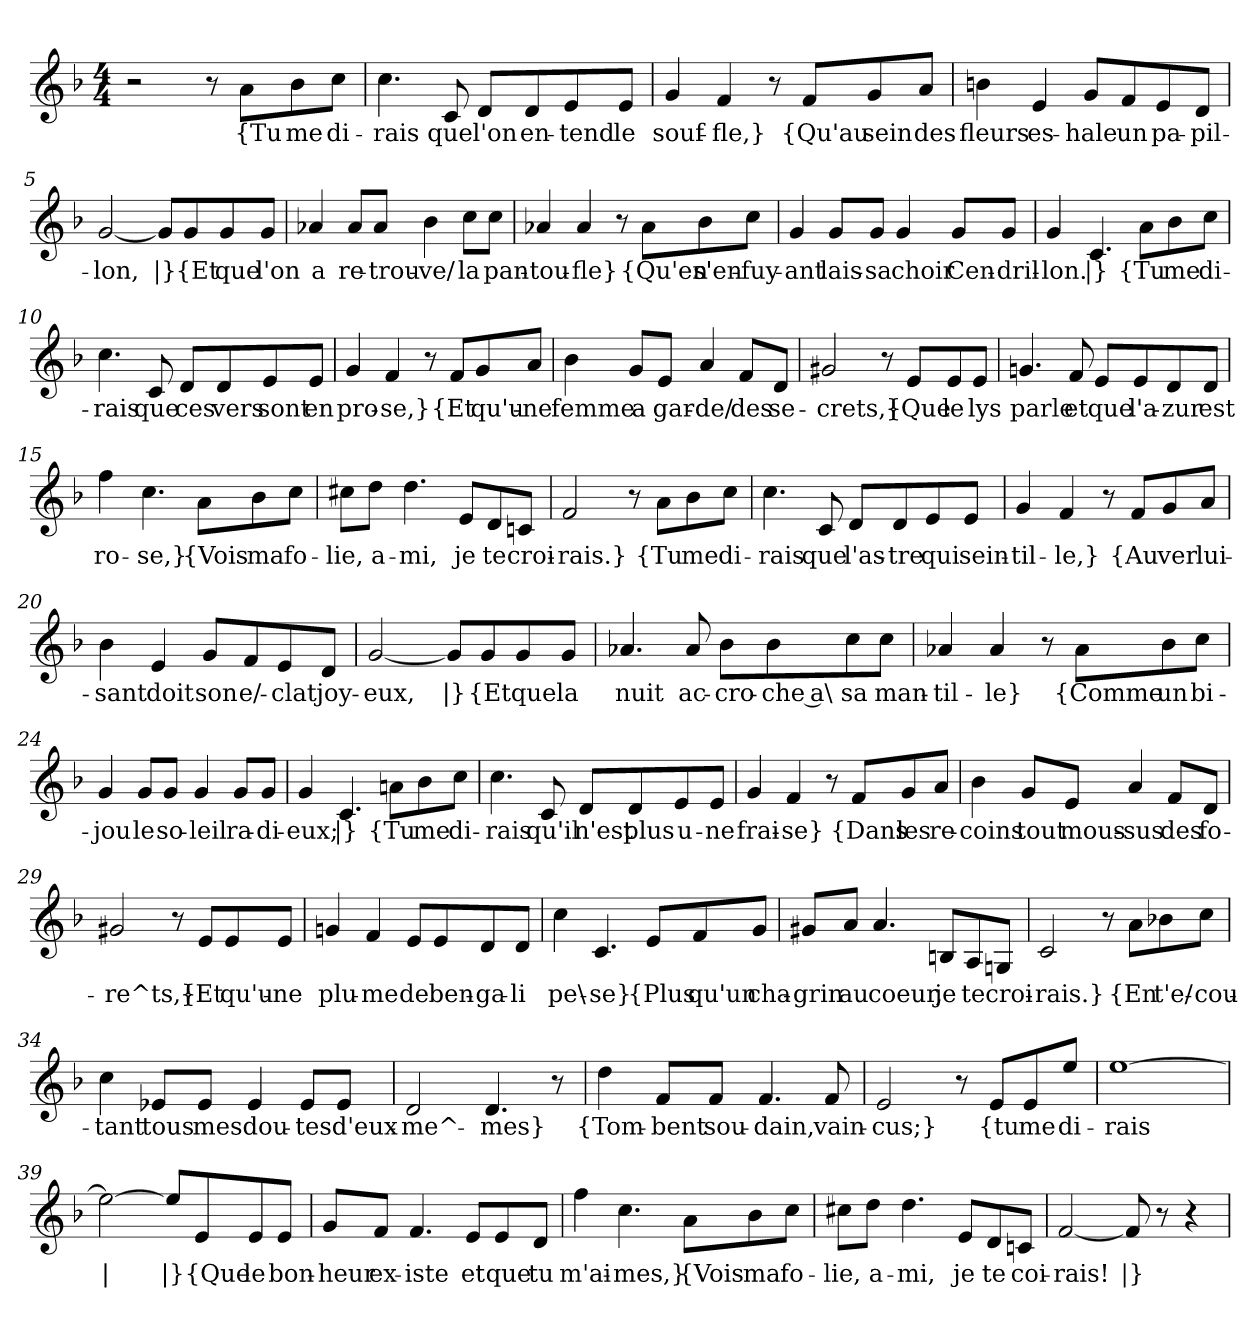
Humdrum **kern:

**kern	**text
*part1	*part1
*staff1	*staff1
*clefG2	*
*k[b-]	*
*M4/4	*
=1	=1
2r	.
8r	.
!	!LO:LY:b
8a\L	{Tu
!	!LO:LY:b
8b-\	me
!	!LO:LY:b
8cc\J	di-
=2	=2
!	!LO:LY:b
4.cc\	-rais
!	!LO:LY:b
8c/	que
!	!LO:LY:b
8d/L	l'on
!	!LO:LY:b
8d/	en-
!	!LO:LY:b
8e/	-tend
!	!LO:LY:b
8e/J	le
=3	=3
!	!LO:LY:b
4g/	souf-
!	!LO:LY:b
4f/	-fle,}
8r	.
!	!LO:LY:b
8f/L	{Qu'au
!	!LO:LY:b
8g/	sein
!	!LO:LY:b
8a/J	des
=4	=4
!	!LO:LY:b
4bn\	fleurs
!	!LO:LY:b
4e/	es-
!	!LO:LY:b
8g/L	-hale
!	!LO:LY:b
8f/	un
!	!LO:LY:b
8e/	pa-
!	!LO:LY:b
8d/J	-pil-
!!LO:LB:g=z
=5	=5
!	!LO:LY:b
[2g/	-lon,
!	!LO:LY:b
8g/L]	|}
!	!LO:LY:b
8g/	{Et
!	!LO:LY:b
8g/	que
!	!LO:LY:b
8g/J	l'on
=6	=6
!	!LO:LY:b
4a-X/	a
!	!LO:LY:b
8a-/L	re-
!	!LO:LY:b
8a-/J	-trou-
!	!LO:LY:b
4b-\	-ve/
!	!LO:LY:b
8cc\L	la
!	!LO:LY:b
8cc\J	pan-
=7	=7
!	!LO:LY:b
4a-X/	-tou-
!	!LO:LY:b
4a-/	-fle}
8r	.
!	!LO:LY:b
8a-\L	{Qu'en
!	!LO:LY:b
8b-\	s'en-
!	!LO:LY:b
8cc\J	-fuy-
!!LO:LB:g=z
=8	=8
!	!LO:LY:b
4g/	-ant
!	!LO:LY:b
8g/L	lais-
!	!LO:LY:b
8g/J	-sa
!	!LO:LY:b
4g/	choir
!	!LO:LY:b
8g/L	Cen-
!	!LO:LY:b
8g/J	-dril-
=9	=9
!	!LO:LY:b
4g/	-lon.
!	!LO:LY:b
4.c/	|}
!	!LO:LY:b
8a\L	{Tu
!	!LO:LY:b
8b-\	me
!	!LO:LY:b
8cc\J	di-
=10	=10
!	!LO:LY:b
4.cc\	-rais
!	!LO:LY:b
8c/	que
!	!LO:LY:b
8d/L	ces
!	!LO:LY:b
8d/	vers
!	!LO:LY:b
8e/	sont
!	!LO:LY:b
8e/J	en
=11	=11
!	!LO:LY:b
4g/	pro-
!	!LO:LY:b
4f/	-se,}
8r	.
!	!LO:LY:b
8f/L	{Et
!	!LO:LY:b
8g/	qu'u-
!	!LO:LY:b
8a/J	-ne
!!LO:LB:g=z
=12	=12
!	!LO:LY:b
4b-\	femme
!	!LO:LY:b
8g/L	a
!	!LO:LY:b
8e/J	gar-
!	!LO:LY:b
4a/	-de/
!	!LO:LY:b
8f/L	des
!	!LO:LY:b
8d/J	se-
=13	=13
!	!LO:LY:b
2g#X/	-crets,}
8r	.
!	!LO:LY:b
8e/L	{Que
!	!LO:LY:b
8e/	le
!	!LO:LY:b
8e/J	lys
=14	=14
!	!LO:LY:b
4.gn/	parle
!	!LO:LY:b
8f/	et
!	!LO:LY:b
8e/L	que
!	!LO:LY:b
8e/	l'a-
!	!LO:LY:b
8d/	-zur
!	!LO:LY:b
8d/J	est
=15	=15
!	!LO:LY:b
4ff\	ro-
!	!LO:LY:b
4.cc\	-se,}
!	!LO:LY:b
8a\L	{Vois
!	!LO:LY:b
8b-\	ma
!	!LO:LY:b
8cc\J	fo-
!!LO:LB:g=z
=16	=16
!	!LO:LY:b
8cc#X\L	-lie,
!	!LO:LY:b
8dd\J	a-
!	!LO:LY:b
4.dd\	-mi,
!	!LO:LY:b
8e/L	je
!	!LO:LY:b
8d/	te
!	!LO:LY:b
8cn/J	croi-
=17	=17
!	!LO:LY:b
2f/	-rais.}
8r	.
!	!LO:LY:b
8a\L	{Tu
!	!LO:LY:b
8b-\	me
!	!LO:LY:b
8cc\J	di-
=18	=18
!	!LO:LY:b
4.cc\	-rais
!	!LO:LY:b
8c/	que
!	!LO:LY:b
8d/L	l'as-
!	!LO:LY:b
8d/	-tre
!	!LO:LY:b
8e/	qui
!	!LO:LY:b
8e/J	sein-
=19	=19
!	!LO:LY:b
4g/	-til-
!	!LO:LY:b
4f/	-le,}
8r	.
!	!LO:LY:b
8f/L	{Au
!	!LO:LY:b
8g/	ver
!	!LO:LY:b
8a/J	lui-
!!LO:LB:g=z
=20	=20
!	!LO:LY:b
4b-\	-sant
!	!LO:LY:b
4e/	doit
!	!LO:LY:b
8g/L	son
!	!LO:LY:b
8f/	e/-
!	!LO:LY:b
8e/	-clat
!	!LO:LY:b
8d/J	joy-
=21	=21
!	!LO:LY:b
[2g/	-eux,
!	!LO:LY:b
8g/L]	|}
!	!LO:LY:b
8g/	{Et
!	!LO:LY:b
8g/	que
!	!LO:LY:b
8g/J	la
=22	=22
!	!LO:LY:b
4.a-X/	nuit
!	!LO:LY:b
8a-/	ac-
!	!LO:LY:b
8b-\L	-cro-
!	!LO:LY:b
8b-\	-che a\
!	!LO:LY:b
8cc\	sa
!	!LO:LY:b
8cc\J	man-
=23	=23
!	!LO:LY:b
4a-X/	-til-
!	!LO:LY:b
4a-/	-le}
8r	.
!	!LO:LY:b
8a-\L	{Comme
!	!LO:LY:b
8b-\	un
!	!LO:LY:b
8cc\J	bi-
!!LO:LB:g=z
=24	=24
!	!LO:LY:b
4g/	-jou
!	!LO:LY:b
8g/L	le
!	!LO:LY:b
8g/J	so-
!	!LO:LY:b
4g/	-leil
!	!LO:LY:b
8g/L	ra-
!	!LO:LY:b
8g/J	-di-
=25	=25
!	!LO:LY:b
4g/	-eux;
!	!LO:LY:b
4.c/	|}
!	!LO:LY:b
8an\L	{Tu
!	!LO:LY:b
8b-\	me
!	!LO:LY:b
8cc\J	di-
=26	=26
!	!LO:LY:b
4.cc\	-rais
!	!LO:LY:b
8c/	qu'il
!	!LO:LY:b
8d/L	n'est
!	!LO:LY:b
8d/	plus
!	!LO:LY:b
8e/	u-
!	!LO:LY:b
8e/J	-ne
=27	=27
!	!LO:LY:b
4g/	frai-
!	!LO:LY:b
4f/	-se}
8r	.
!	!LO:LY:b
8f/L	{Dans
!	!LO:LY:b
8g/	les
!	!LO:LY:b
8a/J	re-
!!LO:LB:g=z
=28	=28
!	!LO:LY:b
4b-\	-coins
!	!LO:LY:b
8g/L	tout
!	!LO:LY:b
8e/J	mous-
!	!LO:LY:b
4a/	-sus
!	!LO:LY:b
8f/L	des
!	!LO:LY:b
8d/J	fo-
=29	=29
!	!LO:LY:b
2g#X/	-re^ts,}
8r	.
!	!LO:LY:b
8e/L	{Et
!	!LO:LY:b
8e/	qu'u-
!	!LO:LY:b
8e/J	-ne
=30	=30
!	!LO:LY:b
4gn/	plu-
!	!LO:LY:b
4f/	-me
!	!LO:LY:b
8e/L	de
!	!LO:LY:b
8e/	ben-
!	!LO:LY:b
8d/	-ga-
!	!LO:LY:b
8d/J	-li
=31	=31
!	!LO:LY:b
4cc\	pe\-
!	!LO:LY:b
4.c/	-se}
!	!LO:LY:b
8e/L	{Plus
!	!LO:LY:b
8f/	qu'un
!	!LO:LY:b
8g/J	cha-
!!LO:LB:g=z
=32	=32
!	!LO:LY:b
8g#X/L	-grin
!	!LO:LY:b
8a/J	au
!	!LO:LY:b
4.a/	coeur,
!	!LO:LY:b
8Bn/L	je
!	!LO:LY:b
8A/	te
!	!LO:LY:b
8Gn/J	croi-
=33	=33
!	!LO:LY:b
2c/	-rais.}
8r	.
!	!LO:LY:b
8a\L	{En
!	!LO:LY:b
8b-X\	t'e/-
!	!LO:LY:b
8cc\J	-cou-
=34	=34
!	!LO:LY:b
4cc\	-tant
!	!LO:LY:b
8e-X/L	tous
!	!LO:LY:b
8e-/J	mes
!	!LO:LY:b
4e-/	dou-
!	!LO:LY:b
8e-/L	-tes
!	!LO:LY:b
8e-/J	d'eux-
=35	=35
!	!LO:LY:b
2d/	-me^-
!	!LO:LY:b
4.d/	-mes}
8r	.
!!LO:LB:g=z
=36	=36
!	!LO:LY:b
4dd\	{Tom-
!	!LO:LY:b
8f/L	-bent
!	!LO:LY:b
8f/J	sou-
!	!LO:LY:b
4.f/	-dain,
!	!LO:LY:b
8f/	vain-
=37	=37
!	!LO:LY:b
2e/	-cus;}
8r	.
!	!LO:LY:b
8e/L	{tu
!	!LO:LY:b
8e/	me
!	!LO:LY:b
8ee/J	di-
=38	=38
!	!LO:LY:b
[1ee	-rais
=39	=39
!	!LO:LY:b
2ee\_	|
!	!LO:LY:b
8ee/L]	|}
!	!LO:LY:b
8e/	{Que
!	!LO:LY:b
8e/	le
!	!LO:LY:b
8e/J	bon-
=40	=40
!	!LO:LY:b
8g/L	-heur
!	!LO:LY:b
8f/J	ex-
!	!LO:LY:b
4.f/	-iste
!	!LO:LY:b
8e/L	et
!	!LO:LY:b
8e/	que
!	!LO:LY:b
8d/J	tu
!!LO:PB:g=z
=41	=41
!	!LO:LY:b
4ff\	m'ai-
!	!LO:LY:b
4.cc\	-mes,}
!	!LO:LY:b
8a\L	{Vois
!	!LO:LY:b
8b-\	ma
!	!LO:LY:b
8cc\J	fo-
=42	=42
!	!LO:LY:b
8cc#X\L	-lie,
!	!LO:LY:b
8dd\J	a-
!	!LO:LY:b
4.dd\	-mi,
!	!LO:LY:b
8e/L	je
!	!LO:LY:b
8d/	te
!	!LO:LY:b
8cn/J	coi-
=43	=43
!	!LO:LY:b
[2f/	-rais!
!	!LO:LY:b
8f/]	|}
8r	.
4r	.
=	=
*-	*-
